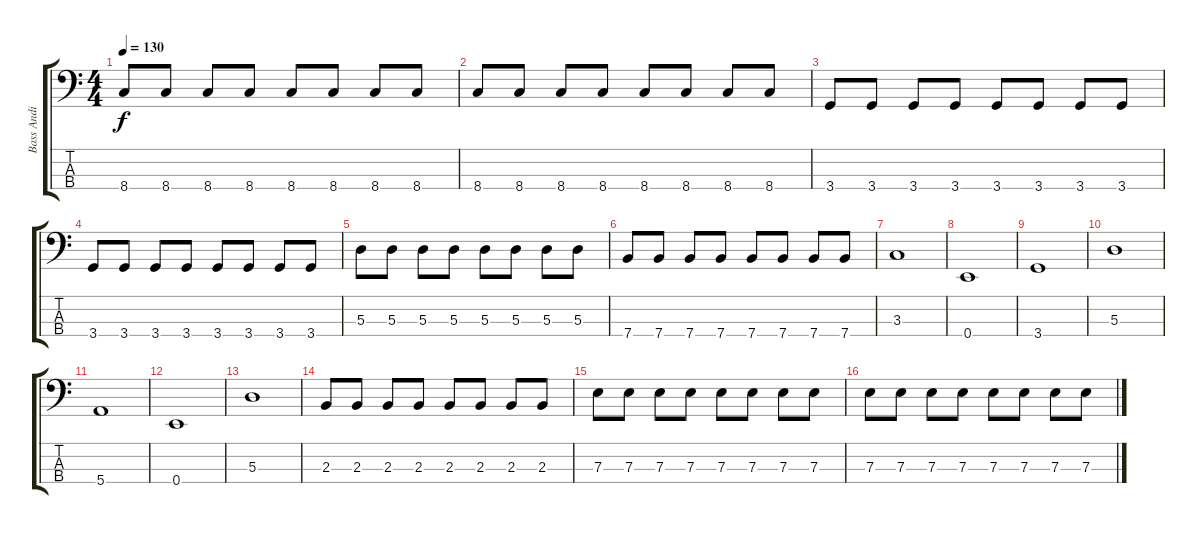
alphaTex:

\track ("Bass Andi" "Bass Andi") {instrument electricbasspick}
\staff {score tabs}
\tuning (G2 D2 A1 E1) {hide}
\ts (4 4)
\tempo 130
\clef f4
\ks c
8.4.8{dy f} 8.4.8 8.4.8 8.4.8 8.4.8 8.4.8 8.4.8 8.4.8 |
8.4.8 8.4.8 8.4.8 8.4.8 8.4.8 8.4.8 8.4.8 8.4.8 |
3.4.8 3.4.8 3.4.8 3.4.8 3.4.8 3.4.8 3.4.8 3.4.8 |
3.4.8 3.4.8 3.4.8 3.4.8 3.4.8 3.4.8 3.4.8 3.4.8 |
5.3.8 5.3.8 5.3.8 5.3.8 5.3.8 5.3.8 5.3.8 5.3.8 |
7.4.8 7.4.8 7.4.8 7.4.8 7.4.8 7.4.8 7.4.8 7.4.8 |
3.3.1 |
0.4.1 |
3.4.1 |
5.3.1 |
5.4.1 |
0.4.1 |
5.3.1 |
2.3.8 2.3.8 2.3.8 2.3.8 2.3.8 2.3.8 2.3.8 2.3.8 |
7.3.8 7.3.8 7.3.8 7.3.8 7.3.8 7.3.8 7.3.8 7.3.8 |
7.3.8 7.3.8 7.3.8 7.3.8 7.3.8 7.3.8 7.3.8 7.3.8
